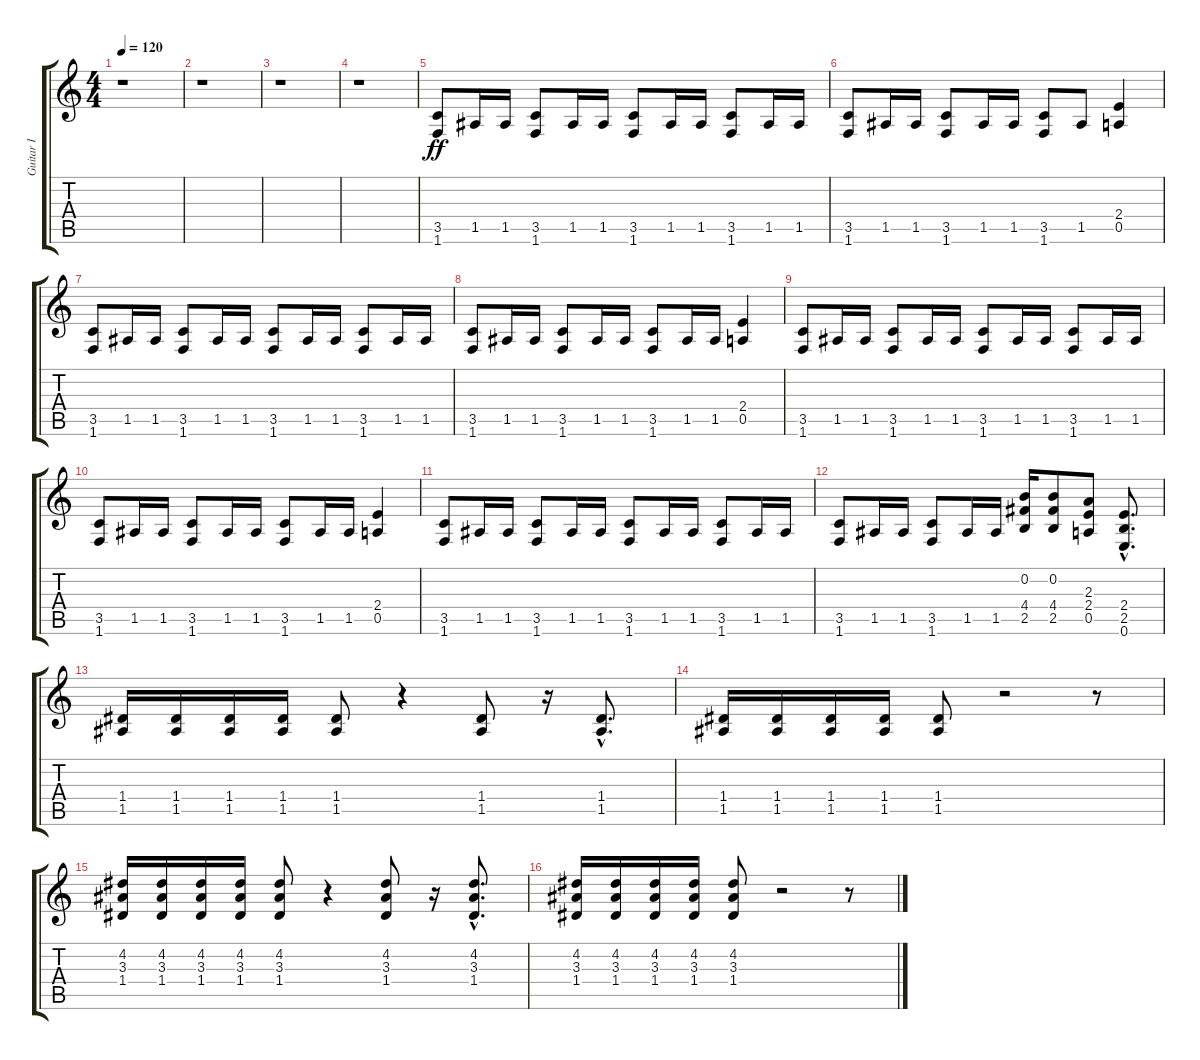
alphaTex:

\track ("Guitar I" "Guitar I") {instrument distortionguitar}
\staff {score tabs}
\tuning (E4 B3 G3 D3 A2 E2) {hide}
\ts (4 4)
\tempo 120
\clef g2
\ks c
r.1{dy ff instrument distortionguitar} |
r.1 |
r.1 |
r.1 |
(3.5 1.6).8 1.5.16 1.5.16 (3.5 1.6).8 1.5.16 1.5.16 (3.5 1.6).8 1.5.16 1.5.16 (3.5 1.6).8 1.5.16 1.5.16 |
(3.5 1.6).8 1.5.16 1.5.16 (3.5 1.6).8 1.5.16 1.5.16 (3.5 1.6).8 1.5.8 (2.4 0.5).4 |
(3.5 1.6).8 1.5.16 1.5.16 (3.5 1.6).8 1.5.16 1.5.16 (3.5 1.6).8 1.5.16 1.5.16 (3.5 1.6).8 1.5.16 1.5.16 |
(3.5 1.6).8 1.5.16 1.5.16 (3.5 1.6).8 1.5.16 1.5.16 (3.5 1.6).8 1.5.16 1.5.16 (2.4 0.5).4 |
(3.5 1.6).8 1.5.16 1.5.16 (3.5 1.6).8 1.5.16 1.5.16 (3.5 1.6).8 1.5.16 1.5.16 (3.5 1.6).8 1.5.16 1.5.16 |
(3.5 1.6).8 1.5.16 1.5.16 (3.5 1.6).8 1.5.16 1.5.16 (3.5 1.6).8 1.5.16 1.5.16 (2.4 0.5).4 |
(3.5 1.6).8 1.5.16 1.5.16 (3.5 1.6).8 1.5.16 1.5.16 (3.5 1.6).8 1.5.16 1.5.16 (3.5 1.6).8 1.5.16 1.5.16 |
(3.5 1.6).8 1.5.16 1.5.16 (3.5 1.6).8 1.5.16 1.5.16 (0.2 4.4 2.5).16 (0.2 4.4 2.5).8 (2.3 2.4 0.5).8 (2.4{hac} 2.5{hac} 0.6{hac}).8{d} |
(1.4 1.5).16 (1.4 1.5).16 (1.4 1.5).16 (1.4 1.5).16 (1.4 1.5).8 r.4 (1.4 1.5).8 r.16 (1.4{hac} 1.5{hac}).8{d} |
(1.4 1.5).16 (1.4 1.5).16 (1.4 1.5).16 (1.4 1.5).16 (1.4 1.5).8 r.2 r.8 |
(4.2 3.3 1.4).16 (4.2 3.3 1.4).16 (4.2 3.3 1.4).16 (4.2 3.3 1.4).16 (4.2 3.3 1.4).8 r.4 (4.2 3.3 1.4).8 r.16 (4.2{hac} 3.3{hac} 1.4{hac}).8{d} |
(4.2 3.3 1.4).16 (4.2 3.3 1.4).16 (4.2 3.3 1.4).16 (4.2 3.3 1.4).16 (4.2 3.3 1.4).8 r.2 r.8
